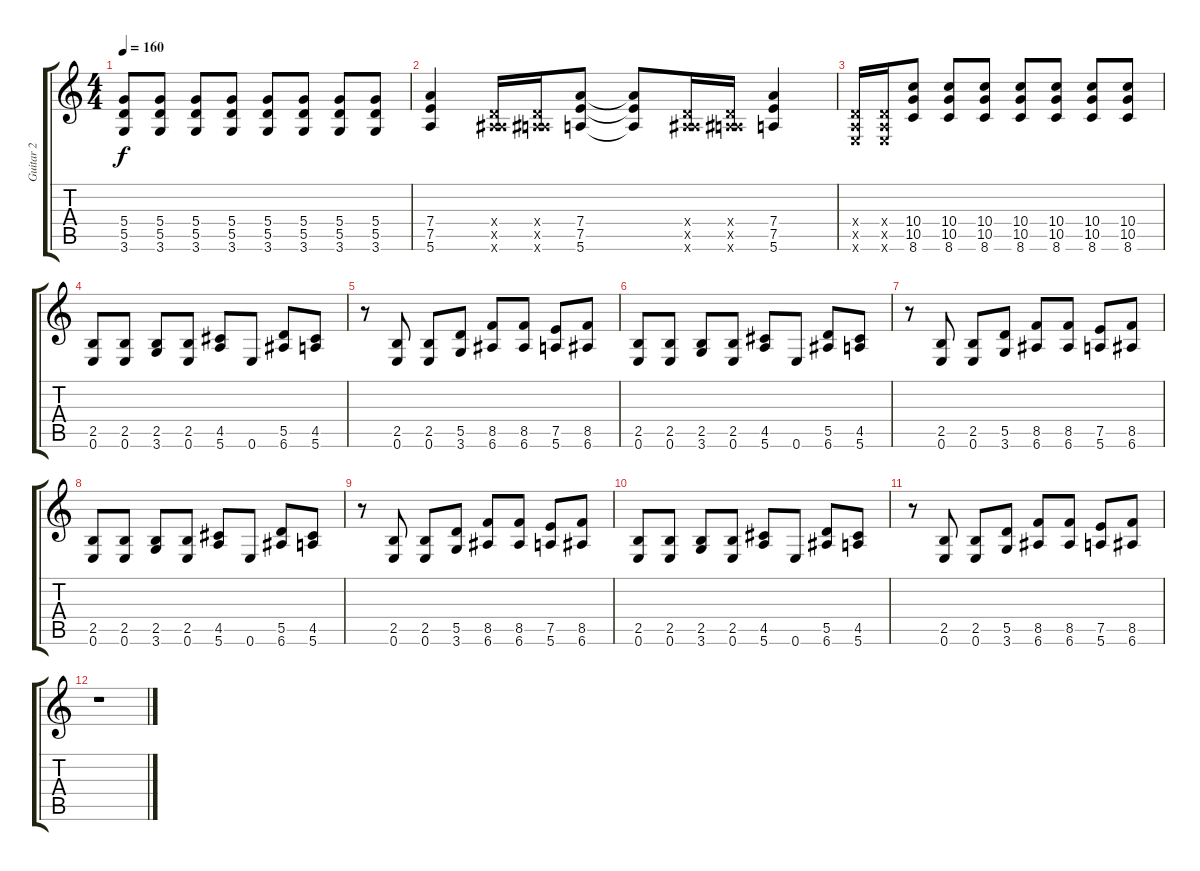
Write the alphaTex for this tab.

\track ("Guitar 2" "Guitar 2") {instrument distortionguitar}
\staff {score tabs}
\tuning (E4 B3 G3 D3 A2 E2) {hide}
\ts (4 4)
\tempo 160
\clef g2
\ks c
(5.4 5.5 3.6).8{dy f} (5.4 5.5 3.6).8 (5.4 5.5 3.6).8 (5.4 5.5 3.6).8 (5.4 5.5 3.6).8 (5.4 5.5 3.6).8 (5.4 5.5 3.6).8 (5.4 5.5 3.6).8 |
(7.4 7.5 5.6).4 (0.4{x} 0.5{x} 6.6{x}).16 (0.4{x} 0.5{x} 6.6{x}).16 (7.4 7.5 5.6).8 (7.4{t} 7.5{t} 5.6{t}).8 (0.4{x} 0.5{x} 6.6{x}).16 (0.4{x} 0.5{x} 6.6{x}).16 (7.4 7.5 5.6).4 |
(0.4{x} 0.5{x} 0.6{x}).16 (0.4{x} 0.5{x} 0.6{x}).16 (10.4 10.5 8.6).8 (10.4 10.5 8.6).8 (10.4 10.5 8.6).8 (10.4 10.5 8.6).8 (10.4 10.5 8.6).8 (10.4 10.5 8.6).8 (10.4 10.5 8.6).8 |
(2.5 0.6).8 (2.5 0.6).8 (2.5 3.6).8 (2.5 0.6).8 (4.5 5.6).8 0.6.8 (5.5 6.6).8 (4.5 5.6).8 |
r.8 (2.5 0.6).8 (2.5 0.6).8 (5.5 3.6).8 (8.5 6.6).8 (8.5 6.6).8 (7.5 5.6).8 (8.5 6.6).8 |
(2.5 0.6).8 (2.5 0.6).8 (2.5 3.6).8 (2.5 0.6).8 (4.5 5.6).8 0.6.8 (5.5 6.6).8 (4.5 5.6).8 |
r.8 (2.5 0.6).8 (2.5 0.6).8 (5.5 3.6).8 (8.5 6.6).8 (8.5 6.6).8 (7.5 5.6).8 (8.5 6.6).8 |
(2.5 0.6).8 (2.5 0.6).8 (2.5 3.6).8 (2.5 0.6).8 (4.5 5.6).8 0.6.8 (5.5 6.6).8 (4.5 5.6).8 |
r.8 (2.5 0.6).8 (2.5 0.6).8 (5.5 3.6).8 (8.5 6.6).8 (8.5 6.6).8 (7.5 5.6).8 (8.5 6.6).8 |
(2.5 0.6).8 (2.5 0.6).8 (2.5 3.6).8 (2.5 0.6).8 (4.5 5.6).8 0.6.8 (5.5 6.6).8 (4.5 5.6).8 |
r.8 (2.5 0.6).8 (2.5 0.6).8 (5.5 3.6).8 (8.5 6.6).8 (8.5 6.6).8 (7.5 5.6).8 (8.5 6.6).8 |
r.1
